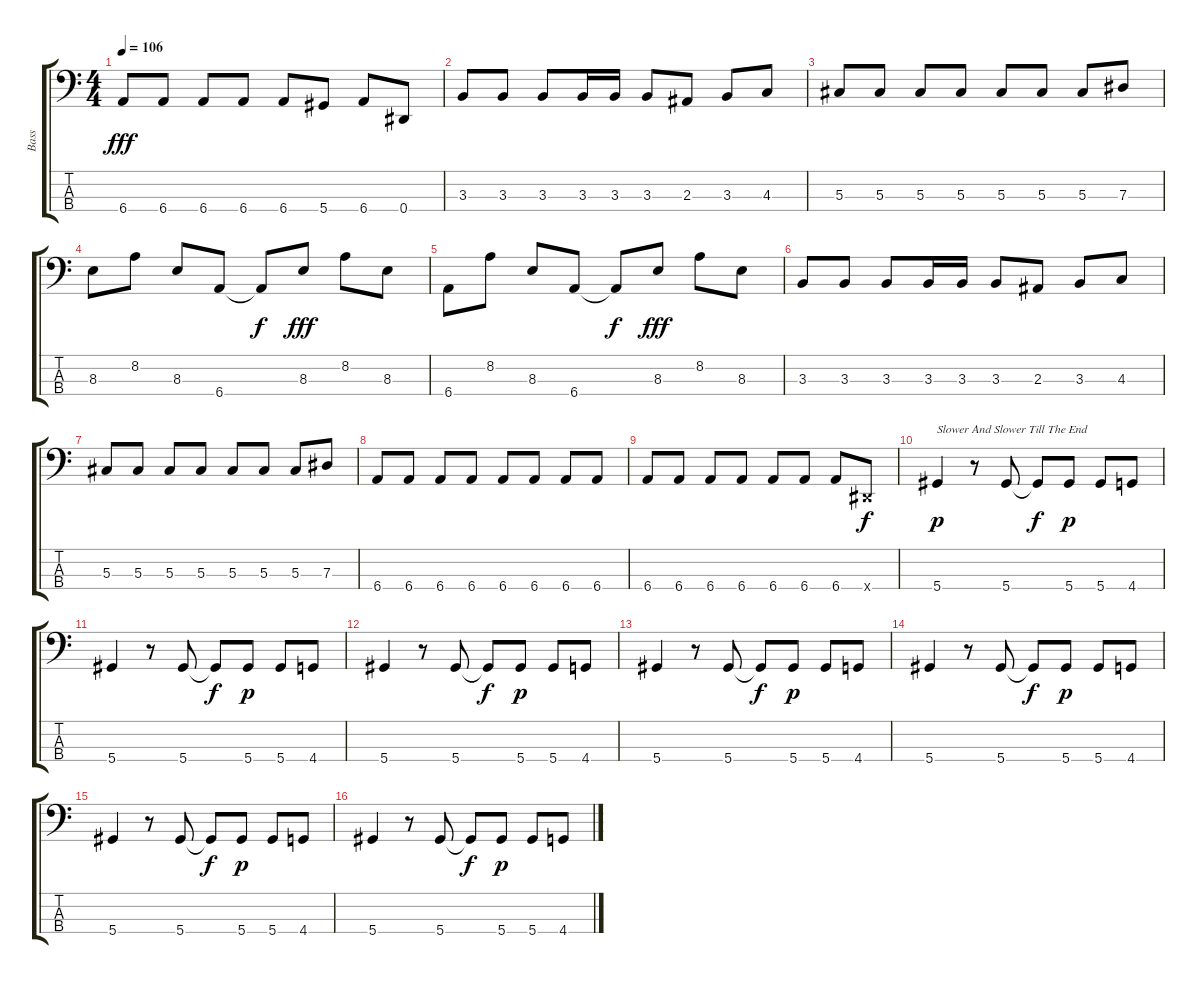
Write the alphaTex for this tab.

\track ("Bass" "Bass") {instrument electricbasspick}
\staff {score tabs}
\tuning (Gb2 Db2 Ab1 Eb1) {hide}
\ts (4 4)
\tempo 106
\clef f4
\ks c
6.4.8{dy fff} 6.4.8 6.4.8 6.4.8 6.4.8 5.4.8 6.4.8 0.4.8 |
3.3.8 3.3.8 3.3.8 3.3.16 3.3.16 3.3.8 2.3.8 3.3.8 4.3.8 |
5.3.8 5.3.8 5.3.8 5.3.8 5.3.8 5.3.8 5.3.8 7.3.8 |
8.3.8 8.2.8 8.3.8 6.4.8 6.4{t}.8{dy f} 8.3.8{dy fff} 8.2.8 8.3.8 |
6.4.8 8.2.8 8.3.8 6.4.8 6.4{t}.8{dy f} 8.3.8{dy fff} 8.2.8 8.3.8 |
3.3.8 3.3.8 3.3.8 3.3.16 3.3.16 3.3.8 2.3.8 3.3.8 4.3.8 |
5.3.8 5.3.8 5.3.8 5.3.8 5.3.8 5.3.8 5.3.8 7.3.8 |
6.4.8 6.4.8 6.4.8 6.4.8 6.4.8 6.4.8 6.4.8 6.4.8 |
6.4.8 6.4.8 6.4.8 6.4.8 6.4.8 6.4.8 6.4.8 0.4{x}.8{dy f} |
5.4.4{txt "Slower And Slower Till The End" dy p} r.8 5.4.8 5.4{t}.8{dy f} 5.4.8{dy p} 5.4.8 4.4.8 |
5.4.4 r.8 5.4.8 5.4{t}.8{dy f} 5.4.8{dy p} 5.4.8 4.4.8 |
5.4.4 r.8 5.4.8 5.4{t}.8{dy f} 5.4.8{dy p} 5.4.8 4.4.8 |
5.4.4 r.8 5.4.8 5.4{t}.8{dy f} 5.4.8{dy p} 5.4.8 4.4.8 |
5.4.4 r.8 5.4.8 5.4{t}.8{dy f} 5.4.8{dy p} 5.4.8 4.4.8 |
5.4.4 r.8 5.4.8 5.4{t}.8{dy f} 5.4.8{dy p} 5.4.8 4.4.8 |
5.4.4 r.8 5.4.8 5.4{t}.8{dy f} 5.4.8{dy p} 5.4.8 4.4.8
